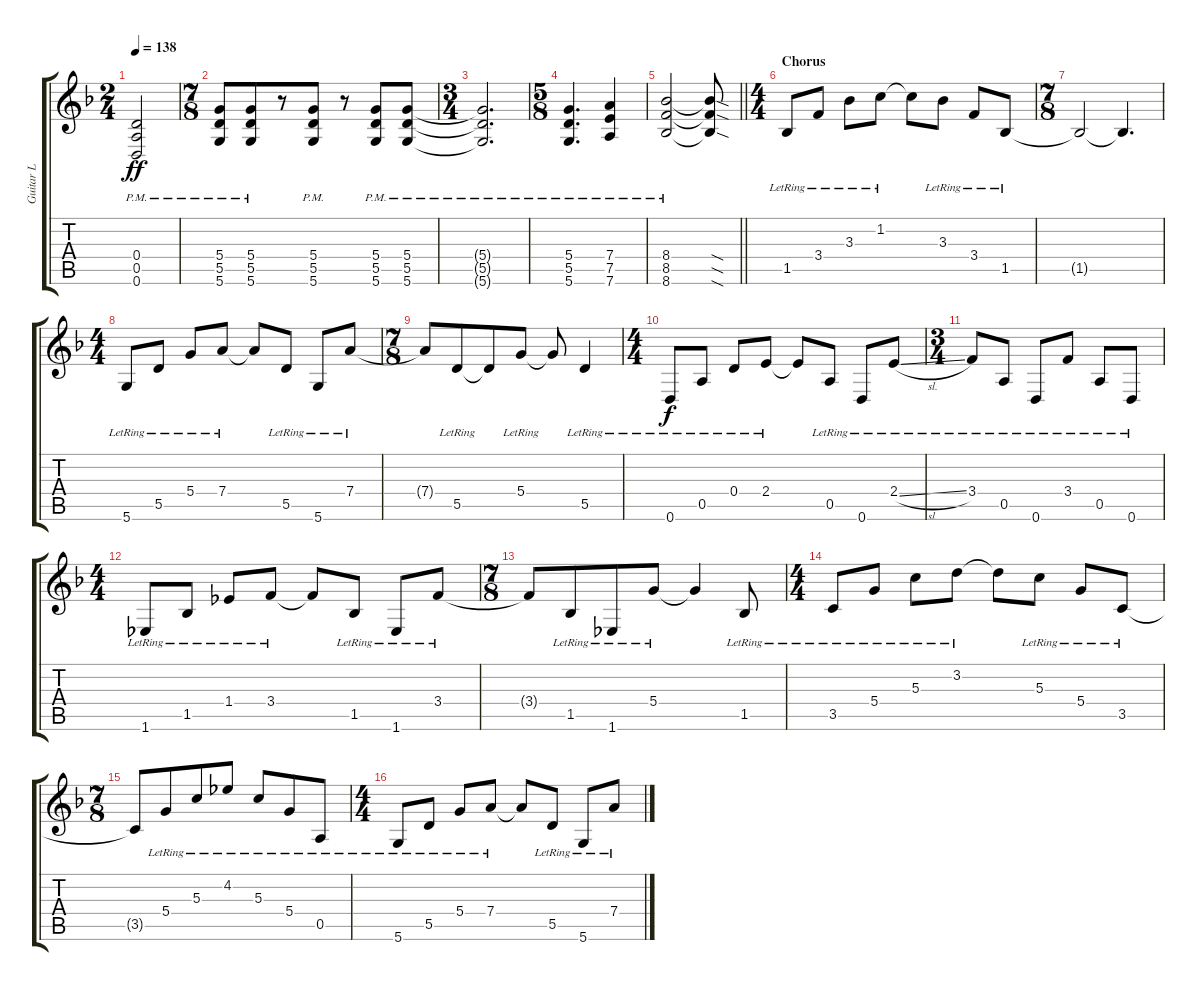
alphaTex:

\track ("Guitar L" "Guitar L") {instrument overdrivenguitar}
\staff {score tabs}
\tuning (E4 B3 G3 D3 A2 D2) {hide}
\ts (2 4)
\tempo 138
\clef g2
\ks f
(0.4{pm t} 0.5{pm t} 0.6{pm t}).2{dy ff} |
\ts (7 8)
(5.4{pm} 5.5{pm} 5.6{pm}).8 (5.4{pm} 5.5{pm} 5.6{pm}).8 r.8 (5.4{pm} 5.5{pm} 5.6{pm}).8 r.8 (5.4{pm} 5.5{pm} 5.6{pm}).8 (5.4{pm} 5.5{pm} 5.6{pm}).8 |
\ts (3 4)
(5.4{pm t} 5.5{pm t} 5.6{pm t}).2{d} |
\ts (5 8)
(5.4{pm} 5.5{pm} 5.6{pm}).4{d} (7.4{pm} 7.5{pm} 7.6{pm}).4 |
\barLineRight lightlight
(8.4{pm} 8.5{pm} 8.6{pm}).2 (8.4{sod t} 8.5{sod t} 8.6{sod t}).8 |
\ts (4 4)
\section ("" "Chorus")
1.5{lr}.8{instrument electricguitarclean} 3.4{lr}.8 3.3{lr}.8 1.2{lr}.8 1.2{t}.8 3.3{lr}.8 3.4{lr}.8 1.5{lr}.8 |
\ts (7 8)
1.5{t}.2 1.5{t}.4{d} |
\ts (4 4)
5.6{lr}.8 5.5{lr}.8 5.4{lr}.8 7.4{lr}.8 7.4{t}.8 5.5{lr}.8 5.6{lr}.8 7.4{lr}.8 |
\ts (7 8)
7.4{t}.8 5.5{lr}.8 5.5{t}.8 5.4{lr}.8 5.4{t}.8 5.5{lr}.4 |
\ts (4 4)
0.6{lr}.8{dy f} 0.5{lr}.8 0.4{lr}.8 2.4{lr}.8 2.4{t}.8 0.5{lr}.8 0.6{lr}.8 2.4{sl lr}.8 |
\ts (3 4)
3.4{lr}.8 0.5{lr}.8 0.6{lr}.8 3.4{lr}.8 0.5{lr}.8 0.6{lr}.8 |
\ts (4 4)
1.6{lr}.8 1.5{lr}.8 1.4{lr}.8 3.4{lr}.8 3.4{t}.8 1.5{lr}.8 1.6{lr}.8 3.4{lr}.8 |
\ts (7 8)
3.4{t}.8 1.5{lr}.8 1.6{lr}.8 5.4{lr}.8 5.4{t}.4 1.5{lr}.8 |
\ts (4 4)
3.5{lr}.8 5.4{lr}.8 5.3{lr}.8 3.2{lr}.8 3.2{t}.8 5.3{lr}.8 5.4{lr}.8 3.5{lr}.8 |
\ts (7 8)
3.5{t}.8 5.4{lr}.8 5.3{lr}.8 4.2{lr}.8 5.3{lr}.8 5.4{lr}.8 0.5{lr}.8 |
\ts (4 4)
5.6{lr}.8 5.5{lr}.8 5.4{lr}.8 7.4{lr}.8 7.4{t}.8 5.5{lr}.8 5.6{lr}.8 7.4{sl lr}.8
